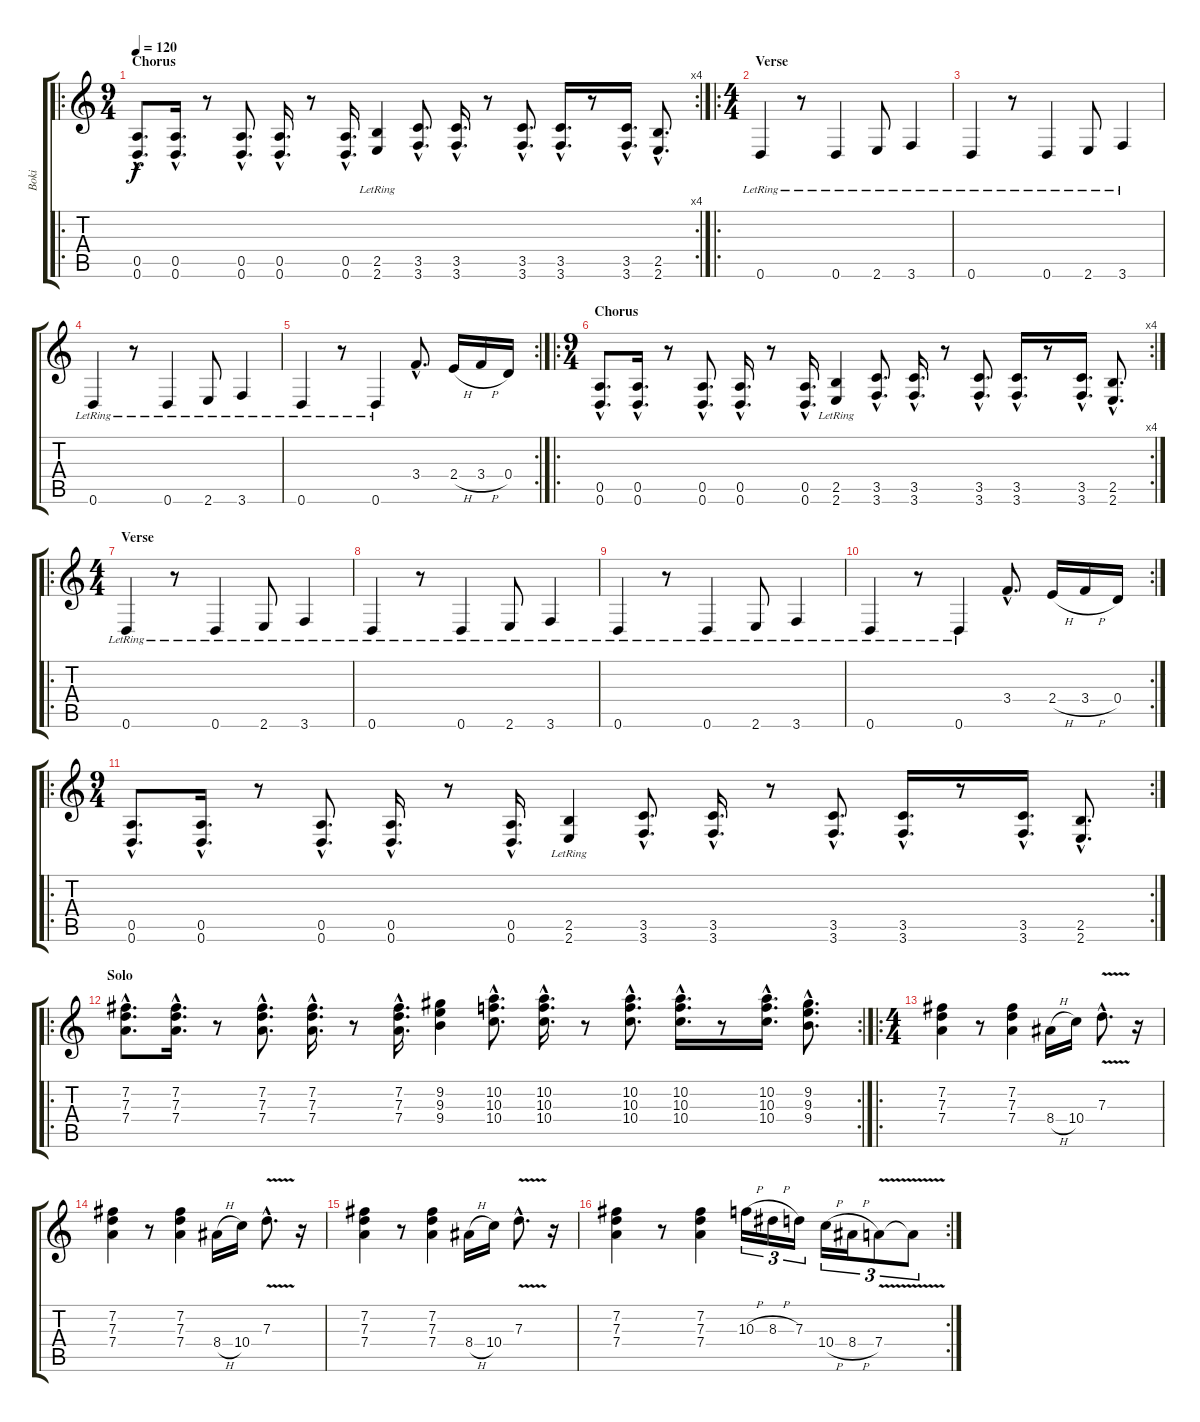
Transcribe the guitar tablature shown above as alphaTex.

\track ("Boki" "Boki") {instrument distortionguitar}
\staff {score tabs}
\tuning (E4 B3 G3 D3 A2 D2) {hide}
\ro
\rc 4
\ts (9 4)
\section ("" "Chorus")
\tempo 120
\clef g2
\ks c
(0.5{hac} 0.6{hac}).8{d dy f instrument distortionguitar} (0.5{hac} 0.6{hac}).16{d} r.8 (0.5{hac} 0.6{hac}).8{d} (0.5{hac} 0.6{hac}).16{d} r.8 (0.5{hac} 0.6{hac}).16{d} (2.5{lr} 2.6{lr}).4 (3.5{hac} 3.6{hac}).8{d} (3.5{hac} 3.6{hac}).16{d} r.8 (3.5{hac} 3.6{hac}).8{d} (3.5{hac} 3.6{hac}).16{d} r.8 (3.5{hac} 3.6{hac}).16{d} (2.5{hac} 2.6{hac}).8{d} |
\ro
\ts (4 4)
\section ("" "Verse")
0.6{lr}.4 r.8 0.6{lr}.4 2.6{lr}.8 3.6{lr}.4 |
0.6{lr}.4 r.8 0.6{lr}.4 2.6{lr}.8 3.6{lr}.4 |
0.6{lr}.4 r.8 0.6{lr}.4 2.6{lr}.8 3.6{lr}.4 |
\rc 2
0.6{lr}.4 r.8 0.6{lr}.4 3.4{hac}.8{d} 2.4{h}.16 3.4{h}.16 0.4.16 |
\ro
\rc 4
\ts (9 4)
\section ("" "Chorus")
(0.5{hac} 0.6{hac}).8{d} (0.5{hac} 0.6{hac}).16{d} r.8 (0.5{hac} 0.6{hac}).8{d} (0.5{hac} 0.6{hac}).16{d} r.8 (0.5{hac} 0.6{hac}).16{d} (2.5{lr} 2.6{lr}).4 (3.5{hac} 3.6{hac}).8{d} (3.5{hac} 3.6{hac}).16{d} r.8 (3.5{hac} 3.6{hac}).8{d} (3.5{hac} 3.6{hac}).16{d} r.8 (3.5{hac} 3.6{hac}).16{d} (2.5{hac} 2.6{hac}).8{d} |
\ro
\ts (4 4)
\section ("" "Verse")
0.6{lr}.4 r.8 0.6{lr}.4 2.6{lr}.8 3.6{lr}.4 |
0.6{lr}.4 r.8 0.6{lr}.4 2.6{lr}.8 3.6{lr}.4 |
0.6{lr}.4 r.8 0.6{lr}.4 2.6{lr}.8 3.6{lr}.4 |
\rc 2
0.6{lr}.4 r.8 0.6{lr}.4 3.4{hac}.8{d} 2.4{h}.16 3.4{h}.16 0.4.16 |
\ro
\rc 2
\ts (9 4)
(0.5{hac} 0.6{hac}).8{d} (0.5{hac} 0.6{hac}).16{d} r.8 (0.5{hac} 0.6{hac}).8{d} (0.5{hac} 0.6{hac}).16{d} r.8 (0.5{hac} 0.6{hac}).16{d} (2.5{lr} 2.6{lr}).4 (3.5{hac} 3.6{hac}).8{d} (3.5{hac} 3.6{hac}).16{d} r.8 (3.5{hac} 3.6{hac}).8{d} (3.5{hac} 3.6{hac}).16{d} r.8 (3.5{hac} 3.6{hac}).16{d} (2.5{hac} 2.6{hac}).8{d} |
\ro
\rc 2
\section ("" "Solo")
(7.2{hac} 7.3{hac} 7.4{hac}).8{d} (7.2{hac} 7.3{hac} 7.4{hac}).16{d} r.8 (7.2{hac} 7.3{hac} 7.4{hac}).8{d} (7.2{hac} 7.3{hac} 7.4{hac}).16{d} r.8 (7.2{hac} 7.3{hac} 7.4{hac}).16{d} (9.2 9.3 9.4).4 (10.2{hac} 10.3{hac} 10.4{hac}).8{d} (10.2{hac} 10.3{hac} 10.4{hac}).16{d} r.8 (10.2{hac} 10.3{hac} 10.4{hac}).8{d} (10.2{hac} 10.3{hac} 10.4{hac}).16{d} r.8 (10.2{hac} 10.3{hac} 10.4{hac}).16{d} (9.2{hac} 9.3{hac} 9.4{hac}).8{d} |
\ro
\ts (4 4)
(7.2 7.3 7.4).4 r.8 (7.2 7.3 7.4).4 8.4{h}.16 10.4.16 7.3{v hac}.8{d} r.16 |
(7.2 7.3 7.4).4 r.8 (7.2 7.3 7.4).4 8.4{h}.16 10.4.16 7.3{v hac}.8{d} r.16 |
(7.2 7.3 7.4).4 r.8 (7.2 7.3 7.4).4 8.4{h}.16 10.4.16 7.3{v hac}.8{d} r.16 |
\rc 2
(7.2 7.3 7.4).4 r.8 (7.2 7.3 7.4).4 10.3{h}.16{tu (3 2)} 8.3{h}.16{tu (3 2)} 7.3.16{tu (3 2)} 10.4{h}.16{tu (3 2)} 8.4{h}.16{tu (3 2)} 7.4{v}.8{tu (3 2)} 7.4{t}.8{tu (3 2)}
